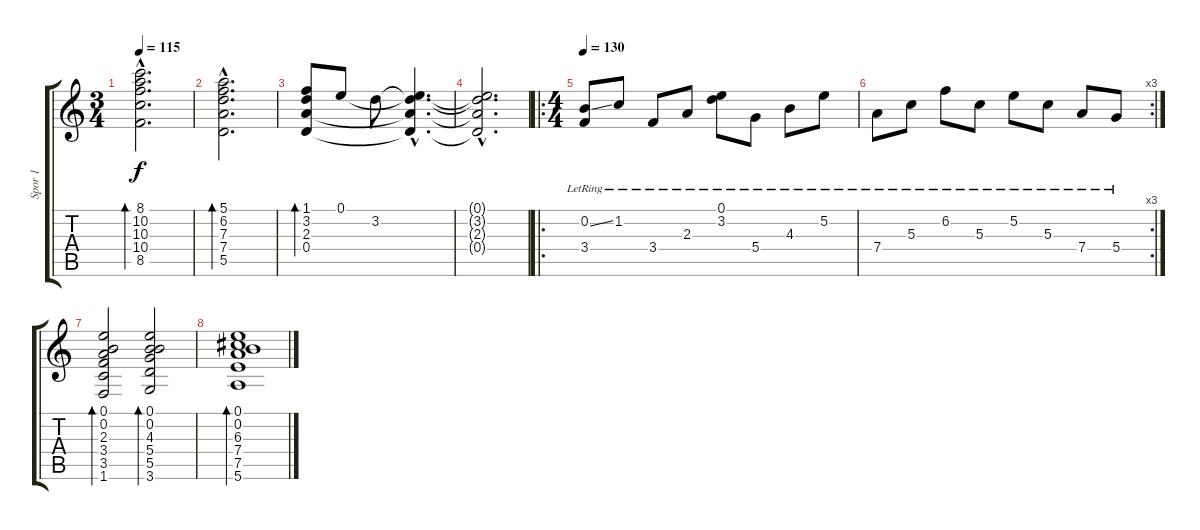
\track ("Spor 1" "Spor 1") {instrument acousticguitarsteel}
\staff {score tabs}
\tuning (E4 B3 G3 D3 A2 E2) {hide}
\ts (3 4)
\tempo 115
\clef g2
\ks c
(8.1{hac} 10.2{hac} 10.3{hac} 10.4{hac} 8.5{hac}).2{d bd 120 dy f} |
(5.1{hac} 6.2{hac} 7.3{hac} 7.4{hac} 5.5{hac}).2{d bd 120} |
(1.1 3.2 2.3 0.4).8{bd 480} 0.1.8 3.2.8 (0.1{hac t} 3.2{hac t} 2.3{hac t} 0.4{hac t}).4{d} |
(0.1{hac t} 3.2{hac t} 2.3{hac t} 0.4{hac t}).2{d} |
\ro
\ts (4 4)
\tempo 130
(0.2{ss} 3.4{lr}).8 1.2{lr}.8 3.4{lr}.8 2.3{lr}.8 (0.1{lr} 3.2{lr}).8 5.4{lr}.8 4.3{lr}.8 5.2{lr}.8 |
\rc 3
7.4{lr}.8 5.3{lr}.8 6.2{lr}.8 5.3{lr}.8 5.2{lr}.8 5.3{lr}.8 7.4{lr}.8 5.4{lr}.8 |
(0.1 0.2 2.3 3.4 3.5 1.6).2{bd 120} (0.1 0.2 4.3 5.4 5.5 3.6).2{bd 120} |
(0.1 0.2 6.3 7.4 7.5 5.6).1{bd 480}
